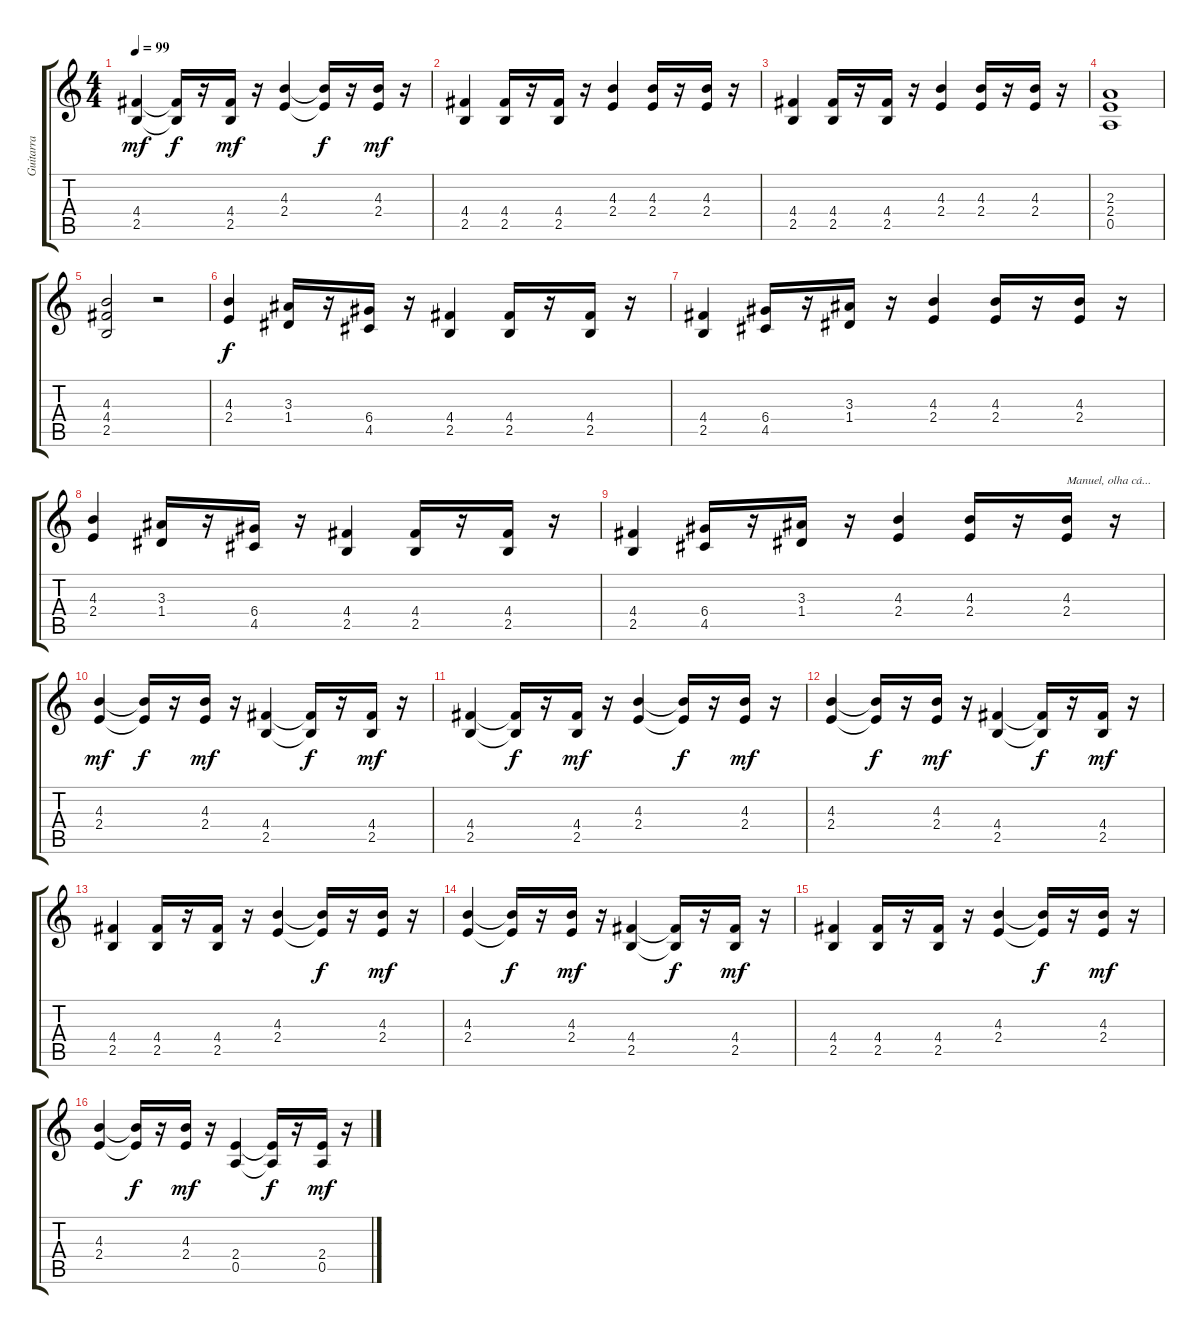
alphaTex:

\track ("Guitarra" "Guitarra") {instrument overdrivenguitar}
\staff {score tabs}
\tuning (E4 B3 G3 D3 A2 E2) {hide}
\ts (4 4)
\tempo 99
\clef g2
\ks c
(4.4 2.5).4{dy mf} (4.4{t} 2.5{t}).16{dy f} r.16 (4.4 2.5).16{dy mf} r.16 (4.3 2.4).4 (4.3{t} 2.4{t}).16{dy f} r.16 (4.3 2.4).16{dy mf} r.16 |
(4.4 2.5).4 (4.4 2.5).16 r.16 (4.4 2.5).16 r.16 (4.3 2.4).4 (4.3 2.4).16 r.16 (4.3 2.4).16 r.16 |
(4.4 2.5).4 (4.4 2.5).16 r.16 (4.4 2.5).16 r.16 (4.3 2.4).4 (4.3 2.4).16 r.16 (4.3 2.4).16 r.16 |
(2.3 2.4 0.5).1 |
(4.3 4.4 2.5).2 r.2 |
(4.3 2.4).4{dy f} (3.3 1.4).16 r.16 (6.4 4.5).16 r.16 (4.4 2.5).4 (4.4 2.5).16 r.16 (4.4 2.5).16 r.16 |
(4.4 2.5).4 (6.4 4.5).16 r.16 (3.3 1.4).16 r.16 (4.3 2.4).4 (4.3 2.4).16 r.16 (4.3 2.4).16 r.16 |
(4.3 2.4).4 (3.3 1.4).16 r.16 (6.4 4.5).16 r.16 (4.4 2.5).4 (4.4 2.5).16 r.16 (4.4 2.5).16 r.16 |
(4.4 2.5).4 (6.4 4.5).16 r.16 (3.3 1.4).16 r.16 (4.3 2.4).4 (4.3 2.4).16 r.16 (4.3 2.4).16{txt "Manuel, olha cá..."} r.16 |
(4.3 2.4).4{dy mf} (4.3{t} 2.4{t}).16{dy f} r.16 (4.3 2.4).16{dy mf} r.16 (4.4 2.5).4 (4.4{t} 2.5{t}).16{dy f} r.16 (4.4 2.5).16{dy mf} r.16 |
(4.4 2.5).4 (4.4{t} 2.5{t}).16{dy f} r.16 (4.4 2.5).16{dy mf} r.16 (4.3 2.4).4 (4.3{t} 2.4{t}).16{dy f} r.16 (4.3 2.4).16{dy mf} r.16 |
(4.3 2.4).4 (4.3{t} 2.4{t}).16{dy f} r.16 (4.3 2.4).16{dy mf} r.16 (4.4 2.5).4 (4.4{t} 2.5{t}).16{dy f} r.16 (4.4 2.5).16{dy mf} r.16 |
(4.4 2.5).4 (4.4 2.5).16 r.16 (4.4 2.5).16 r.16 (4.3 2.4).4 (4.3{t} 2.4{t}).16{dy f} r.16 (4.3 2.4).16{dy mf} r.16 |
(4.3 2.4).4 (4.3{t} 2.4{t}).16{dy f} r.16 (4.3 2.4).16{dy mf} r.16 (4.4 2.5).4 (4.4{t} 2.5{t}).16{dy f} r.16 (4.4 2.5).16{dy mf} r.16 |
(4.4 2.5).4 (4.4 2.5).16 r.16 (4.4 2.5).16 r.16 (4.3 2.4).4 (4.3{t} 2.4{t}).16{dy f} r.16 (4.3 2.4).16{dy mf} r.16 |
(4.3 2.4).4 (4.3{t} 2.4{t}).16{dy f} r.16 (4.3 2.4).16{dy mf} r.16 (2.4 0.5).4 (2.4{t} 0.5{t}).16{dy f} r.16 (2.4 0.5).16{dy mf} r.16
